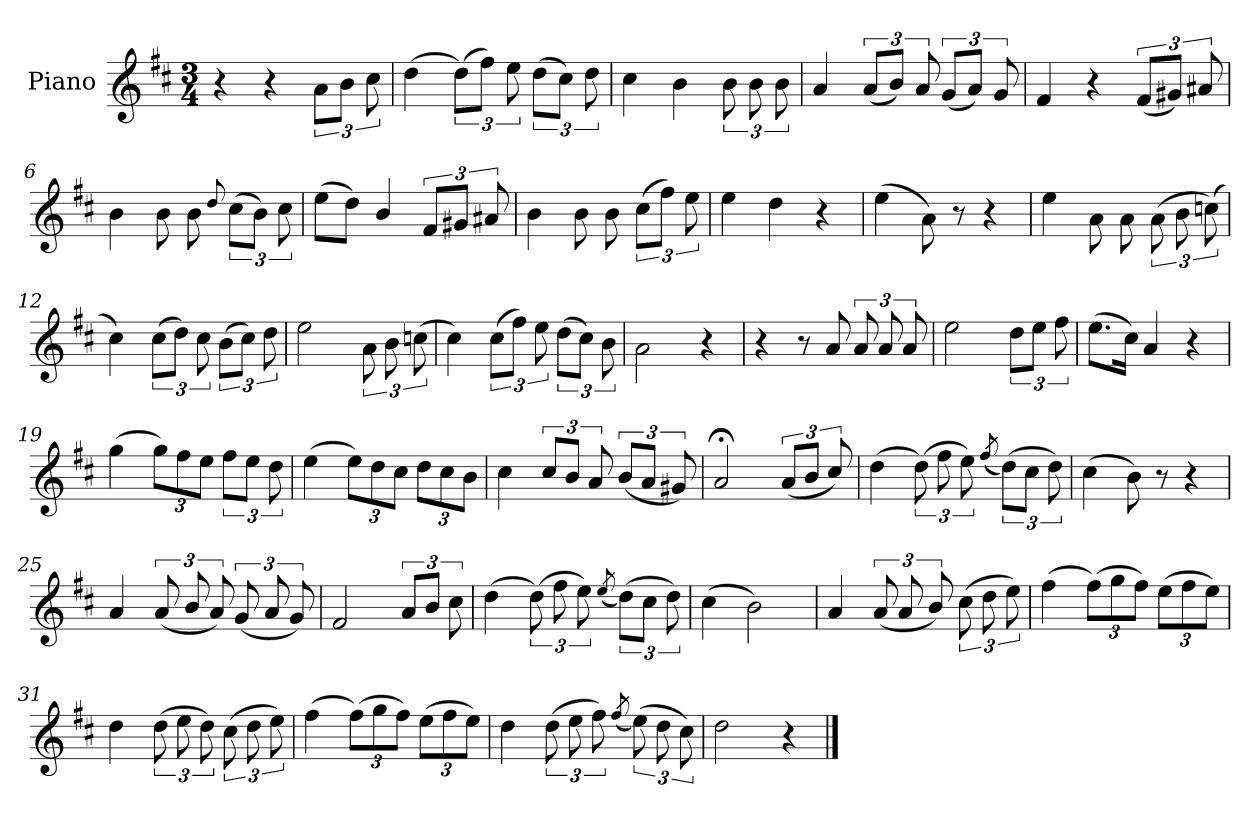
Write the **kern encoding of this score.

**kern
*part1
*staff1
*I"Piano
*I'Pno.
*clefG2
*k[f#c#]
*M3/4
=1
4r
4r
12a\L
12b\J
12cc#\
=2
(>4dd\
(>12dd\L)
12ff#\J)
12ee\
(>12dd\L
12cc#\J)
12dd\
=3
4cc#\
4b\
12b\
12b\
12b\
!!LO:LB:g=z
=4
4a/
(<12a/L
12b/J)
12a/
(<12g/L
12a/J)
12g/
=5
4f#/
4r
(<12f#/L
12g#X/J)
12a#X/
=6
4b\
8b\
8b\
8qqdd/
(>12cc#\L
12b\J)
12cc#\
=7
(>8ee\L
8dd\J)
4b/
12f#/L
12g#X/J
12a#X/
!!LO:LB:g=z
=8
4b\
8b\
8b\
(>12cc#\L
12ff#\J)
12ee\
=9
4ee\
4dd\
4r
=10
(>4ee\
8a\)
8r
4r
=11
4ee\
8a\
8a\
(>12a\
12b\
(>12ccn\)
=12
4cc#\)
(>12cc#\L
12dd\J)
12cc#\
(>12b\L
12cc#\J)
12dd\
!!LO:LB:g=z
=13
2ee\
12a\
12b\
(>12ccn\
=14
4cc#\)
(>12cc#\L
12ff#\J)
12ee\
(>12dd\L
12cc#\J)
12b\
=15
2a\
4r
=16
4r
8r
8a/
12a/
12a/
12a/
!!LO:LB:g=z
=17
2ee\
12dd\L
12ee\J
12ff#\
=18
(>8.ee\L
16cc#\Jk)
4a/
4r
=19
(>4gg\
*Xbrackettup
12gg\L)
12ff#\
12ee\J
*brackettup
12ff#\L
12ee\J
12dd\
=20
(>4ee\
*Xbrackettup
12ee\L)
12dd\
12cc#\J
12dd\L
12cc#\
12b\J
!!LO:LB:g=z
=21
4cc#\
*brackettup
12cc#/L
12b/J
12a/
(<12b/L
12a/J
12g#X/)
=22
2a;</
(<12a/L
12b/J
12cc#/)
=23
(>4dd\
(>12dd\)
12ff#\
12ee\)
(<8qff#/
(>12dd\L)
12cc#\J
12dd\)
=24
(>4cc#\
8b\)
8r
4r
!!LO:LB:g=z
=25
4a/
(<12a/
12b/
12a/)
(<12g/
12a/
12g/)
=26
2f#/
12a/L
12b/J
12cc#\
=27
(>4dd\
(>12dd\)
12ff#\
12ee\)
(<8qee/
(>12dd\L)
12cc#\J
12dd\)
!!LO:LB:g=z
=28
(>4cc#\
2b\)
=29
4a/
(<12a/
12a/
12b/)
(>12cc#\
12dd\
12ee\)
=30
(>4ff#\
*Xbrackettup
(>12ff#\L)
12gg\
12ff#\J)
(>12ee\L
12ff#\
12ee\J)
=31
4dd\
*brackettup
(>12dd\
12ee\
12dd\)
(>12cc#\
12dd\
12ee\)
!!LO:LB:g=z
=32
(>4ff#\
*Xbrackettup
(>12ff#\L)
12gg\
12ff#\J)
(>12ee\L
12ff#\
12ee\J)
=33
4dd\
*brackettup
(>12dd\
12ee\
12ff#\)
(<8qff#/
(>12ee\)
12dd\
12cc#\)
=34
2dd\
4r
==
*-
